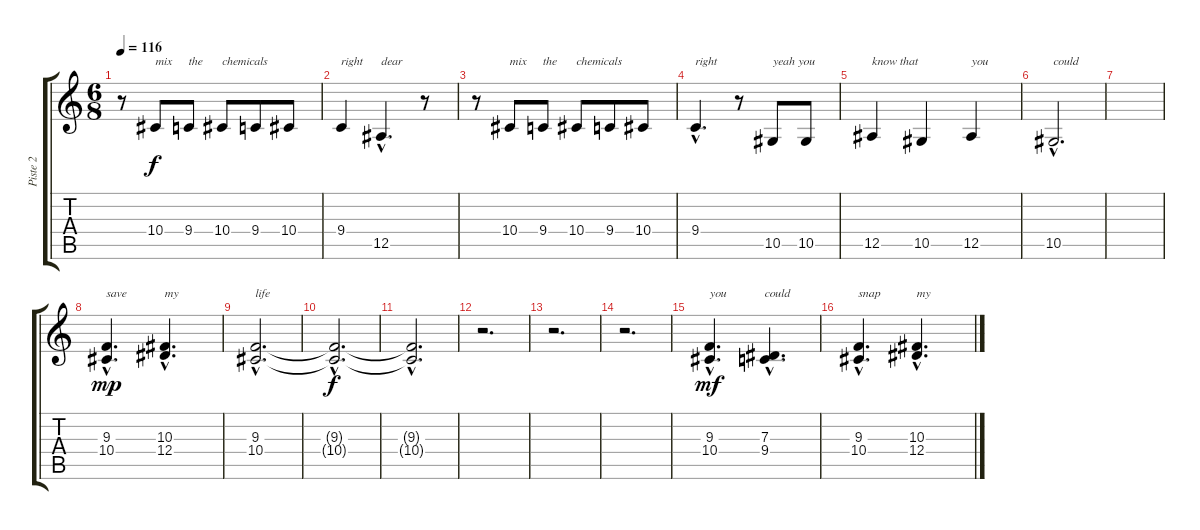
\track ("Piste 2" "Piste 2") {instrument tangoaccordion}
\staff {score tabs}
\tuning (F4 C4 Ab3 Eb3 Bb2 F2) {hide}
\ts (6 8)
\tempo 116
\clef g2
\ks c
r.8{dy f} 10.4.8{txt "mix "} 9.4.8{txt "the"} 10.4.8{txt "chemicals"} 9.4.8 10.4.8 |
9.4.4{txt "right"} 12.5{hac}.4{d txt "dear"} r.8 |
r.8 10.4.8{txt "mix"} 9.4.8{txt "the"} 10.4.8{txt "chemicals"} 9.4.8 10.4.8 |
9.4{hac}.4{d txt "right"} r.8 10.5.8{txt "yeah you"} 10.5.8 |
12.5.4{txt "know that"} 10.5.4 12.5.4{txt "you"} |
10.5{hac}.2{d txt "could"} |
|
(9.3{hac} 10.4{hac}).4{d txt "save" dy mp} (10.3{hac} 12.4{hac}).4{d txt "my"} |
(9.3{hac} 10.4{hac}).2{d txt "life"} |
(9.3{hac t} 10.4{hac t}).2{d dy f} |
(9.3{hac t} 10.4{hac t}).2{d} |
r.2{d} |
r.2{d} |
r.2{d} |
(9.3{hac} 10.4{hac}).4{d txt "you" dy mf} (7.3{hac} 9.4{hac}).4{d txt "could"} |
(9.3{hac} 10.4{hac}).4{d txt "snap"} (10.3{hac} 12.4{hac}).4{d txt "my"}
